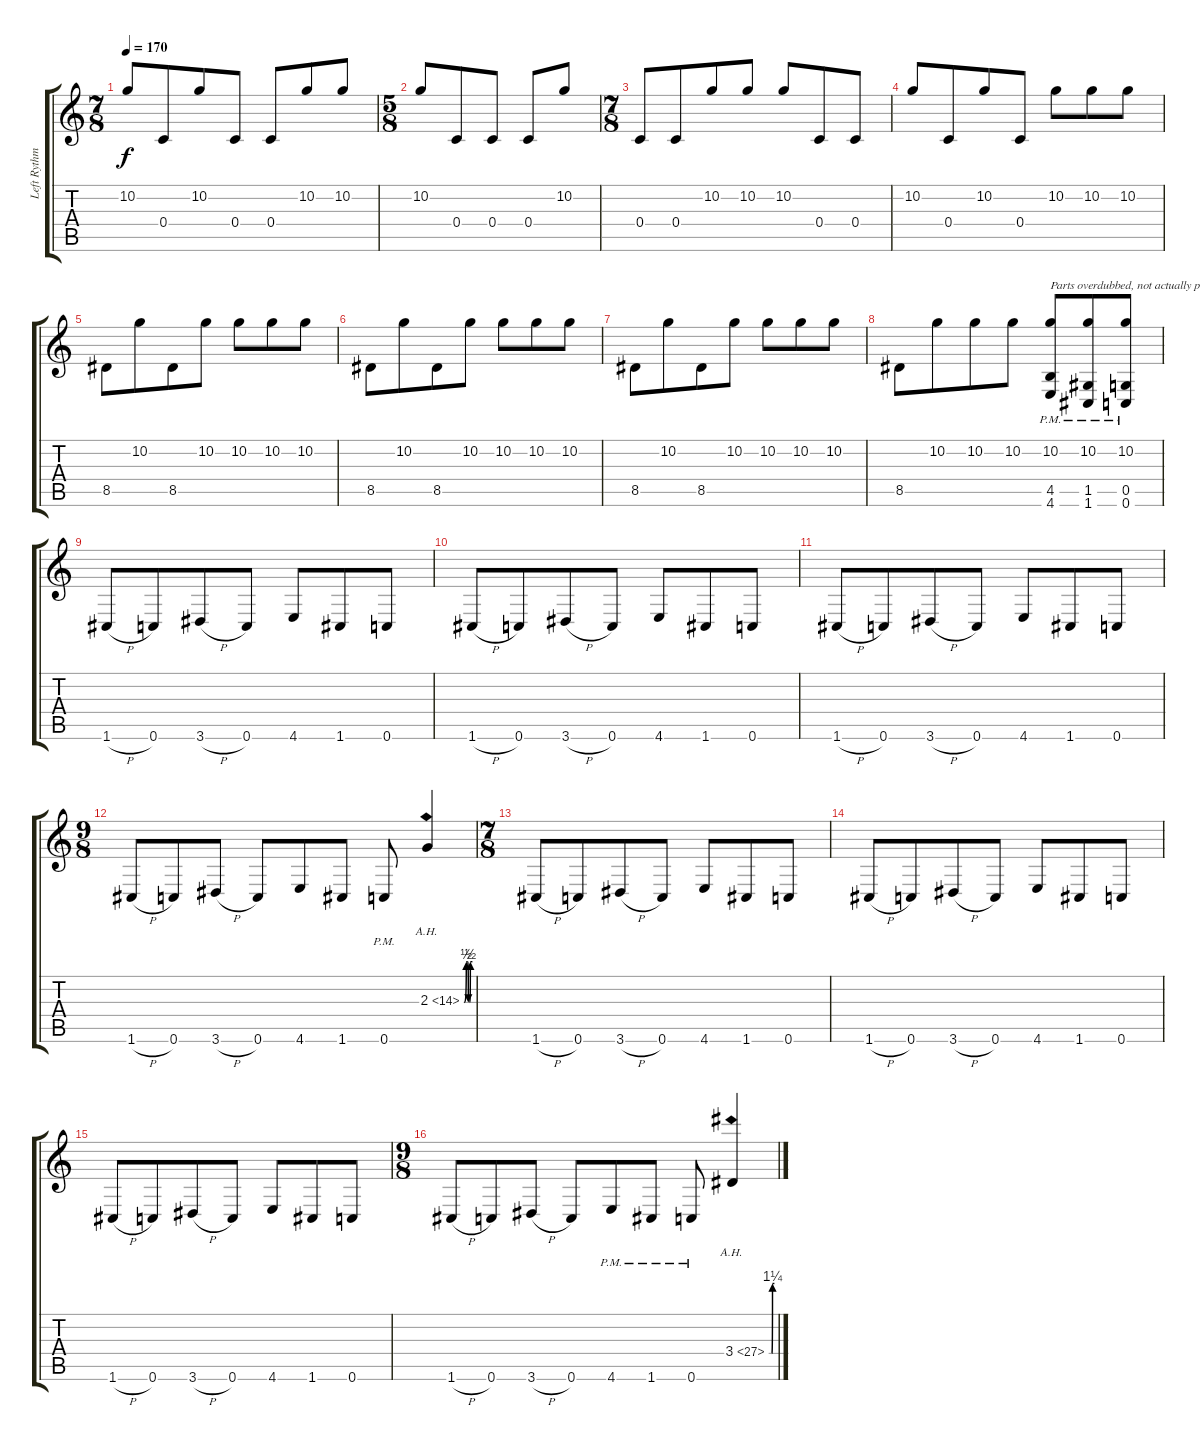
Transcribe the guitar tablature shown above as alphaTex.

\track ("Left Rythm Guitar" "Left Rythm") {instrument distortionguitar}
\staff {score tabs}
\tuning (D4 A3 F3 C3 G2 C2) {hide}
\ts (7 8)
\tempo 170
\clef g2
\ks c
10.2.8{dy f} 0.4.8 10.2.8 0.4.8 0.4.8 10.2.8 10.2.8 |
\ts (5 8)
10.2.8 0.4.8 0.4.8 0.4.8 10.2.8 |
\ts (7 8)
0.4.8 0.4.8 10.2.8 10.2.8 10.2.8 0.4.8 0.4.8 |
10.2.8 0.4.8 10.2.8 0.4.8 10.2.8 10.2.8 10.2.8 |
8.5.8 10.2.8 8.5.8 10.2.8 10.2.8 10.2.8 10.2.8 |
8.5.8 10.2.8 8.5.8 10.2.8 10.2.8 10.2.8 10.2.8 |
8.5.8 10.2.8 8.5.8 10.2.8 10.2.8 10.2.8 10.2.8 |
8.5.8 10.2.8 10.2.8 10.2.8 (10.2 4.5{pm} 4.6{pm}).8{txt "Parts overdubbed, not actually played with one guitar."} (10.2 1.5{pm} 1.6{pm}).8 (10.2 0.5{pm} 0.6{pm}).8 |
1.6{h}.8 0.6.8 3.6{h}.8 0.6.8 4.6.8 1.6.8 0.6.8 |
1.6{h}.8 0.6.8 3.6{h}.8 0.6.8 4.6.8 1.6.8 0.6.8 |
1.6{h}.8 0.6.8 3.6{h}.8 0.6.8 4.6.8 1.6.8 0.6.8 |
\ts (9 8)
1.6{h}.8 0.6.8 3.6{h}.8 0.6.8 4.6.8 1.6.8 0.6{pm}.8 2.3{be (custom 0 0 15 2 25 2 30 0 38 0 40 0 45 2 60 2) ah 12}.4 |
\ts (7 8)
1.6{h}.8 0.6.8 3.6{h}.8 0.6.8 4.6.8 1.6.8 0.6.8 |
1.6{h}.8 0.6.8 3.6{h}.8 0.6.8 4.6.8 1.6.8 0.6.8 |
1.6{h}.8 0.6.8 3.6{h}.8 0.6.8 4.6.8 1.6.8 0.6.8 |
\ts (9 8)
1.6{h}.8 0.6.8 3.6{h}.8 0.6.8 4.6{pm}.8 1.6{pm}.8 0.6{pm}.8 3.4{be (custom 0 0 15 0 30 0 38 5 60 5) ah 24}.4
